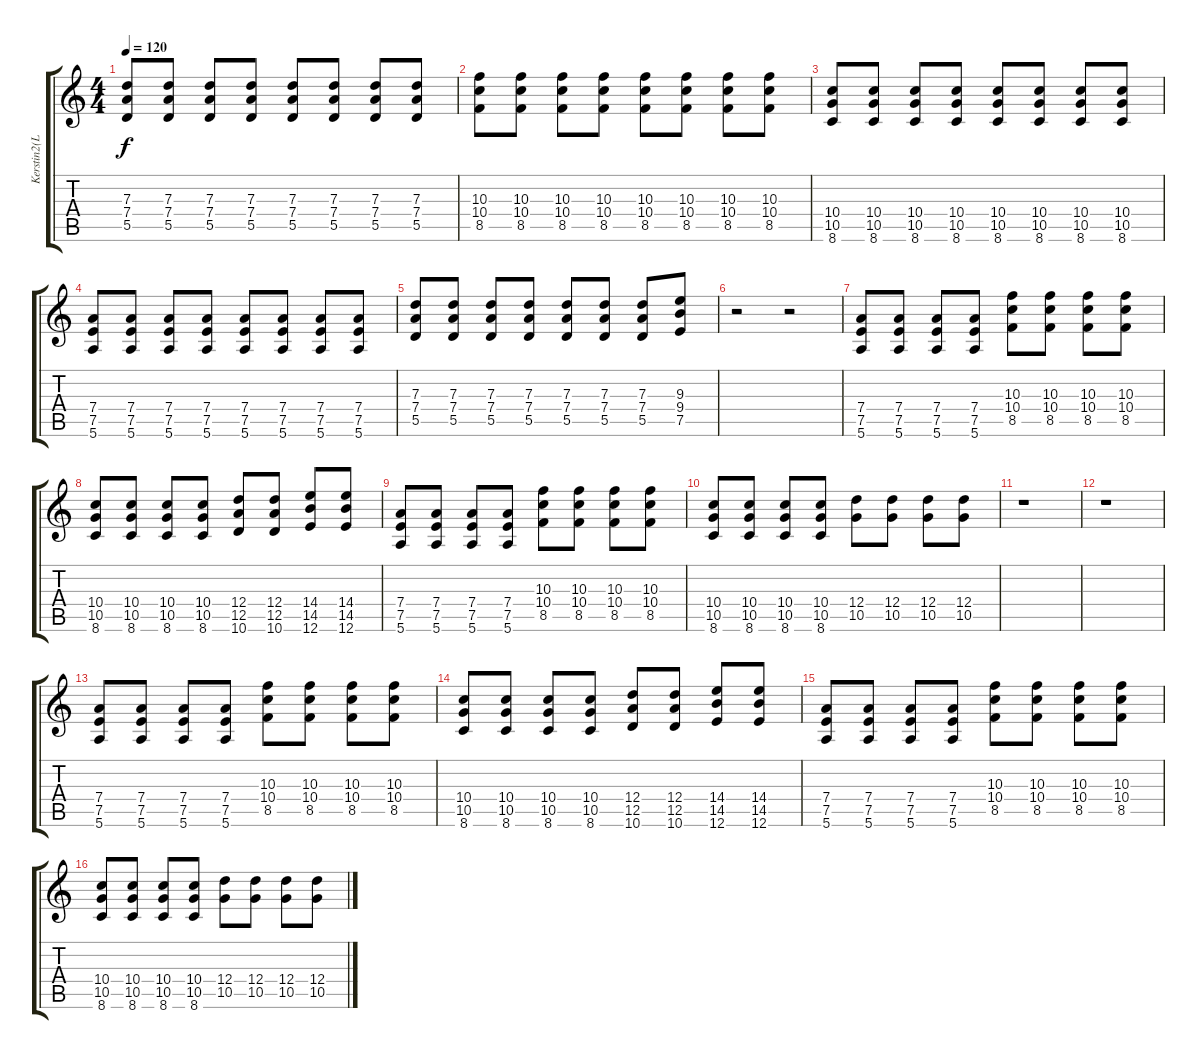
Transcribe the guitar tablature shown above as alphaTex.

\track ("Kerstin2(Lead)" "Kerstin2(L") {instrument distortionguitar}
\staff {score tabs}
\tuning (E4 B3 G3 D3 A2 E2) {hide}
\ts (4 4)
\tempo 120
\clef g2
\ks c
(7.3 7.4 5.5).8{dy f instrument electricguitarmuted} (7.3 7.4 5.5).8 (7.3 7.4 5.5).8 (7.3 7.4 5.5).8 (7.3 7.4 5.5).8 (7.3 7.4 5.5).8 (7.3 7.4 5.5).8 (7.3 7.4 5.5).8 |
(10.3 10.4 8.5).8 (10.3 10.4 8.5).8 (10.3 10.4 8.5).8 (10.3 10.4 8.5).8 (10.3 10.4 8.5).8 (10.3 10.4 8.5).8 (10.3 10.4 8.5).8 (10.3 10.4 8.5).8 |
(10.4 10.5 8.6).8 (10.4 10.5 8.6).8 (10.4 10.5 8.6).8 (10.4 10.5 8.6).8 (10.4 10.5 8.6).8 (10.4 10.5 8.6).8 (10.4 10.5 8.6).8 (10.4 10.5 8.6).8 |
(7.4 7.5 5.6).8 (7.4 7.5 5.6).8 (7.4 7.5 5.6).8 (7.4 7.5 5.6).8 (7.4 7.5 5.6).8 (7.4 7.5 5.6).8 (7.4 7.5 5.6).8 (7.4 7.5 5.6).8 |
(7.3 7.4 5.5).8 (7.3 7.4 5.5).8 (7.3 7.4 5.5).8 (7.3 7.4 5.5).8 (7.3 7.4 5.5).8 (7.3 7.4 5.5).8 (7.3 7.4 5.5).8 (9.3 9.4 7.5).8 |
r.2 r.2 |
(7.4 7.5 5.6).8{instrument overdrivenguitar} (7.4 7.5 5.6).8 (7.4 7.5 5.6).8 (7.4 7.5 5.6).8 (10.3 10.4 8.5).8 (10.3 10.4 8.5).8 (10.3 10.4 8.5).8 (10.3 10.4 8.5).8 |
(10.4 10.5 8.6).8 (10.4 10.5 8.6).8 (10.4 10.5 8.6).8 (10.4 10.5 8.6).8 (12.4 12.5 10.6).8 (12.4 12.5 10.6).8 (14.4 14.5 12.6).8 (14.4 14.5 12.6).8 |
(7.4 7.5 5.6).8 (7.4 7.5 5.6).8 (7.4 7.5 5.6).8 (7.4 7.5 5.6).8 (10.3 10.4 8.5).8 (10.3 10.4 8.5).8 (10.3 10.4 8.5).8 (10.3 10.4 8.5).8 |
(10.4 10.5 8.6).8 (10.4 10.5 8.6).8 (10.4 10.5 8.6).8 (10.4 10.5 8.6).8 (12.4 10.5).8 (12.4 10.5).8 (12.4 10.5).8 (12.4 10.5).8 |
r.1 |
r.1 |
(7.4 7.5 5.6).8{instrument distortionguitar} (7.4 7.5 5.6).8 (7.4 7.5 5.6).8 (7.4 7.5 5.6).8 (10.3 10.4 8.5).8 (10.3 10.4 8.5).8 (10.3 10.4 8.5).8 (10.3 10.4 8.5).8 |
(10.4 10.5 8.6).8 (10.4 10.5 8.6).8 (10.4 10.5 8.6).8 (10.4 10.5 8.6).8 (12.4 12.5 10.6).8 (12.4 12.5 10.6).8 (14.4 14.5 12.6).8 (14.4 14.5 12.6).8 |
(7.4 7.5 5.6).8 (7.4 7.5 5.6).8 (7.4 7.5 5.6).8 (7.4 7.5 5.6).8 (10.3 10.4 8.5).8 (10.3 10.4 8.5).8 (10.3 10.4 8.5).8 (10.3 10.4 8.5).8 |
(10.4 10.5 8.6).8 (10.4 10.5 8.6).8 (10.4 10.5 8.6).8 (10.4 10.5 8.6).8 (12.4 10.5).8 (12.4 10.5).8 (12.4 10.5).8 (12.4 10.5).8
